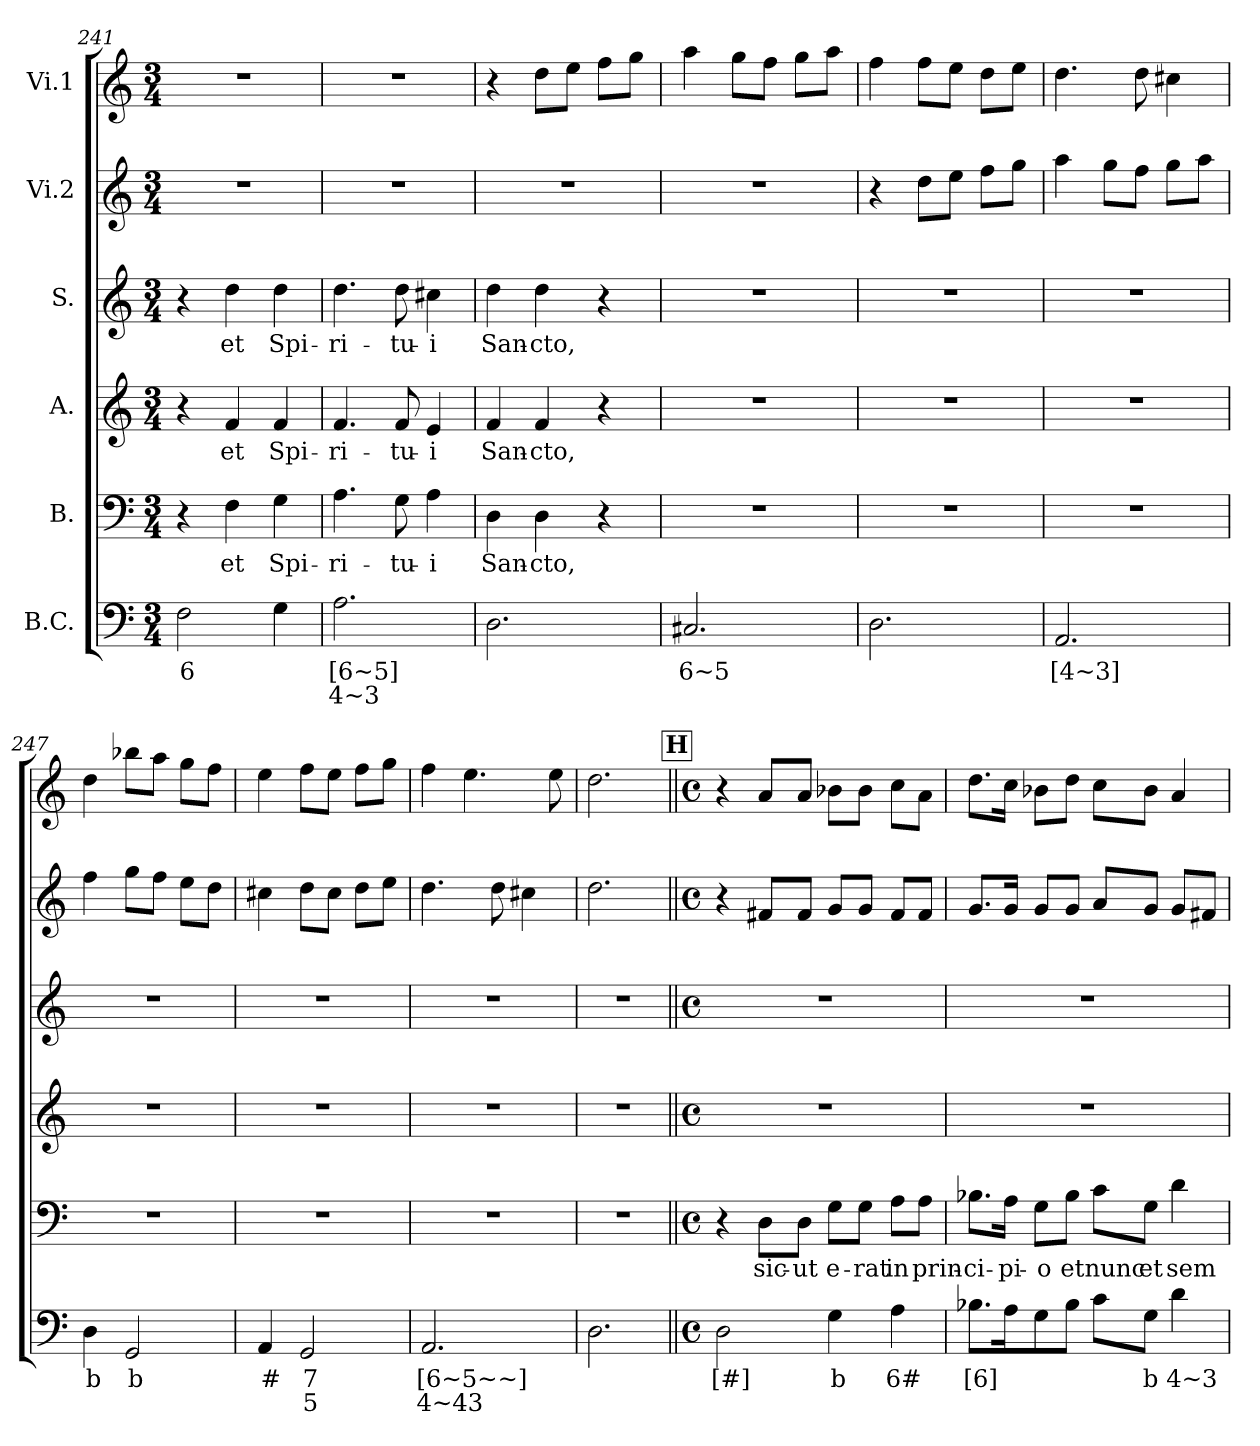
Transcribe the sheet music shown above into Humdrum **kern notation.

**kern	**text	**text	**kern	**text	**kern	**text	**kern	**text	**kern	**kern
*part6	*part6	*part6	*part5	*part5	*part4	*part4	*part3	*part3	*part2	*part1
*staff6	*staff6	*staff6	*staff5	*staff5	*staff4	*staff4	*staff3	*staff3	*staff2	*staff1
*I"B.C.	*	*	*I"B.	*	*I"A.	*	*I"S.	*	*I"Vi.2	*I"Vi.1
*clefF4	*	*	*clefF4	*	*clefG2	*	*clefG2	*	*clefG2	*clefG2
*k[]	*	*	*k[]	*	*k[]	*	*k[]	*	*k[]	*k[]
*C:	*	*	*C:	*	*C:	*	*C:	*	*C:	*C:
*M3/4	*	*	*M3/4	*	*M3/4	*	*M3/4	*	*M3/4	*M3/4
=241	=241	=241	=241	=241	=241	=241	=241	=241	=241	=241
!	!LO:LY:b	!	!	!	!	!	!	!	!	!
2F\	6	.	4r	.	4r	.	4r	.	2.r	2.r
!	!	!	!	!LO:LY:b	!	!LO:LY:b	!	!LO:LY:b	!	!
.	.	.	4F\	et	4f/	et	4dd\	et	.	.
!	!	!	!	!LO:LY:b	!	!LO:LY:b	!	!LO:LY:b	!	!
4G\	.	.	4G\	Spi-	4f/	Spi-	4dd\	Spi-	.	.
!!LO:PB:g=z
=242	=242	=242	=242	=242	=242	=242	=242	=242	=242	=242
!	!LO:LY:b	!LO:LY:b	!	!LO:LY:b	!	!LO:LY:b	!	!LO:LY:b	!	!
2.A\	[6~5]	4~3	4.A\	-ri-	4.f/	-ri-	4.dd\	-ri-	2.r	2.r
!	!	!	!	!LO:LY:b	!	!LO:LY:b	!	!LO:LY:b	!	!
.	.	.	8G\	-tu-	8f/	-tu-	8dd\	-tu-	.	.
!	!	!	!	!LO:LY:b	!	!LO:LY:b	!	!LO:LY:b	!	!
.	.	.	4A\	-i	4e/	-i	4cc#X\	-i	.	.
=243	=243	=243	=243	=243	=243	=243	=243	=243	=243	=243
!	!	!	!	!LO:LY:b	!	!LO:LY:b	!	!LO:LY:b	!	!
2.D\	.	.	4D\	San-	4f/	San-	4dd\	San-	2.r	4r
!	!	!	!	!LO:LY:b	!	!LO:LY:b	!	!LO:LY:b	!	!
.	.	.	4D\	-cto,	4f/	-cto,	4dd\	-cto,	.	8dd\L
.	.	.	.	.	.	.	.	.	.	8ee\J
.	.	.	4r	.	4r	.	4r	.	.	8ff\L
.	.	.	.	.	.	.	.	.	.	8gg\J
=244	=244	=244	=244	=244	=244	=244	=244	=244	=244	=244
!	!LO:LY:b	!	!	!	!	!	!	!	!	!
2.C#X/	6~5	.	2.r	.	2.r	.	2.r	.	2.r	4aa\
.	.	.	.	.	.	.	.	.	.	8gg\L
.	.	.	.	.	.	.	.	.	.	8ff\J
.	.	.	.	.	.	.	.	.	.	8gg\L
.	.	.	.	.	.	.	.	.	.	8aa\J
=245	=245	=245	=245	=245	=245	=245	=245	=245	=245	=245
2.D\	.	.	2.r	.	2.r	.	2.r	.	4r	4ff\
.	.	.	.	.	.	.	.	.	8dd\L	8ff\L
.	.	.	.	.	.	.	.	.	8ee\J	8ee\J
.	.	.	.	.	.	.	.	.	8ff\L	8dd\L
.	.	.	.	.	.	.	.	.	8gg\J	8ee\J
=246	=246	=246	=246	=246	=246	=246	=246	=246	=246	=246
!	!LO:LY:b	!	!	!	!	!	!	!	!	!
2.AA/	[4~3]	.	2.r	.	2.r	.	2.r	.	4aa\	4.dd\
.	.	.	.	.	.	.	.	.	8gg\L	.
.	.	.	.	.	.	.	.	.	8ff\J	8dd\
.	.	.	.	.	.	.	.	.	8gg\L	4cc#X\
.	.	.	.	.	.	.	.	.	8aa\J	.
=247	=247	=247	=247	=247	=247	=247	=247	=247	=247	=247
!	!LO:LY:b	!	!	!	!	!	!	!	!	!
4D\	b	.	2.r	.	2.r	.	2.r	.	4ff\	4dd\
!	!LO:LY:b	!	!	!	!	!	!	!	!	!
2GG/	b	.	.	.	.	.	.	.	8gg\L	8bb-X\L
.	.	.	.	.	.	.	.	.	8ff\J	8aa\J
.	.	.	.	.	.	.	.	.	8ee\L	8gg\L
.	.	.	.	.	.	.	.	.	8dd\J	8ff\J
=248	=248	=248	=248	=248	=248	=248	=248	=248	=248	=248
!	!LO:LY:b	!	!	!	!	!	!	!	!	!
4AA/	#	.	2.r	.	2.r	.	2.r	.	4cc#X\	4ee\
!	!LO:LY:b	!LO:LY:b	!	!	!	!	!	!	!	!
2GG/	7	5	.	.	.	.	.	.	8dd\L	8ff\L
.	.	.	.	.	.	.	.	.	8cc#\J	8ee\J
.	.	.	.	.	.	.	.	.	8dd\L	8ff\L
.	.	.	.	.	.	.	.	.	8ee\J	8gg\J
=249	=249	=249	=249	=249	=249	=249	=249	=249	=249	=249
!	!LO:LY:b	!LO:LY:b	!	!	!	!	!	!	!	!
2.AA/	[6~5~~]	4~43	2.r	.	2.r	.	2.r	.	4.dd\	4ff\
.	.	.	.	.	.	.	.	.	.	4.ee\
.	.	.	.	.	.	.	.	.	8dd\	.
.	.	.	.	.	.	.	.	.	4cc#X\	.
.	.	.	.	.	.	.	.	.	.	8ee\
=250	=250	=250	=250	=250	=250	=250	=250	=250	=250	=250
2.D\	.	.	2.r	.	2.r	.	2.r	.	2.dd\	2.dd\
!!LO:LB:g=z
!!LO:REH:place=s1:a:B:fs=17:t=H
=251||	=251||	=251||	=251||	=251||	=251||	=251||	=251||	=251||	=251||	=251||
*M4/4	*	*	*M4/4	*	*M4/4	*	*M4/4	*	*M4/4	*M4/4
*met(c)	*	*	*met(c)	*	*met(c)	*	*met(c)	*	*met(c)	*met(c)
!	!LO:LY:b	!	!	!	!	!	!	!	!	!
2D\	[#]	.	4r	.	1r	.	1r	.	4r	4r
!	!	!	!	!LO:LY:b	!	!	!	!	!	!
.	.	.	8D\L	sic-	.	.	.	.	8f#X/L	8a/L
!	!	!	!	!LO:LY:b	!	!	!	!	!	!
.	.	.	8D\J	-ut	.	.	.	.	8f#/J	8a/J
!	!LO:LY:b	!	!	!LO:LY:b	!	!	!	!	!	!
4G\	b	.	8G\L	e-	.	.	.	.	8g/L	8b-X\L
!	!	!	!	!LO:LY:b	!	!	!	!	!	!
.	.	.	8G\J	-rat	.	.	.	.	8g/J	8b-\J
!	!LO:LY:b	!	!	!LO:LY:b	!	!	!	!	!	!
4A\	6#	.	8A\L	in	.	.	.	.	8f#/L	8cc\L
!	!	!	!	!LO:LY:b	!	!	!	!	!	!
.	.	.	8A\J	prin-	.	.	.	.	8f#/J	8a\J
=252	=252	=252	=252	=252	=252	=252	=252	=252	=252	=252
!	!LO:LY:b	!	!	!LO:LY:b	!	!	!	!	!	!
8.B-X\L	[6]	.	8.B-X\L	-ci-	1r	.	1r	.	8.g/L	8.dd\L
!	!	!	!	!LO:LY:b	!	!	!	!	!	!
16A\k	.	.	16A\Jk	-pi-	.	.	.	.	16g/Jk	16cc\Jk
!	!	!	!	!LO:LY:b	!	!	!	!	!	!
8G\	.	.	8G\L	-o	.	.	.	.	8g/L	8b-X\L
!	!	!	!	!LO:LY:b	!	!	!	!	!	!
8B-\J	.	.	8B-\J	et	.	.	.	.	8g/J	8dd\J
!	!	!	!	!LO:LY:b	!	!	!	!	!	!
8c\L	.	.	8c\L	nunc	.	.	.	.	8a/L	8cc\L
!	!LO:LY:b	!	!	!LO:LY:b	!	!	!	!	!	!
8G\J	b	.	8G\J	et	.	.	.	.	8g/J	8b-\J
!	!LO:LY:b	!	!	!LO:LY:b	!	!	!	!	!	!
4d\	4~3	.	4d\	sem-	.	.	.	.	8g/L	4a/
.	.	.	.	.	.	.	.	.	8f#X/J	.
=	=	=	=	=	=	=	=	=	=	=
*-	*-	*-	*-	*-	*-	*-	*-	*-	*-	*-
